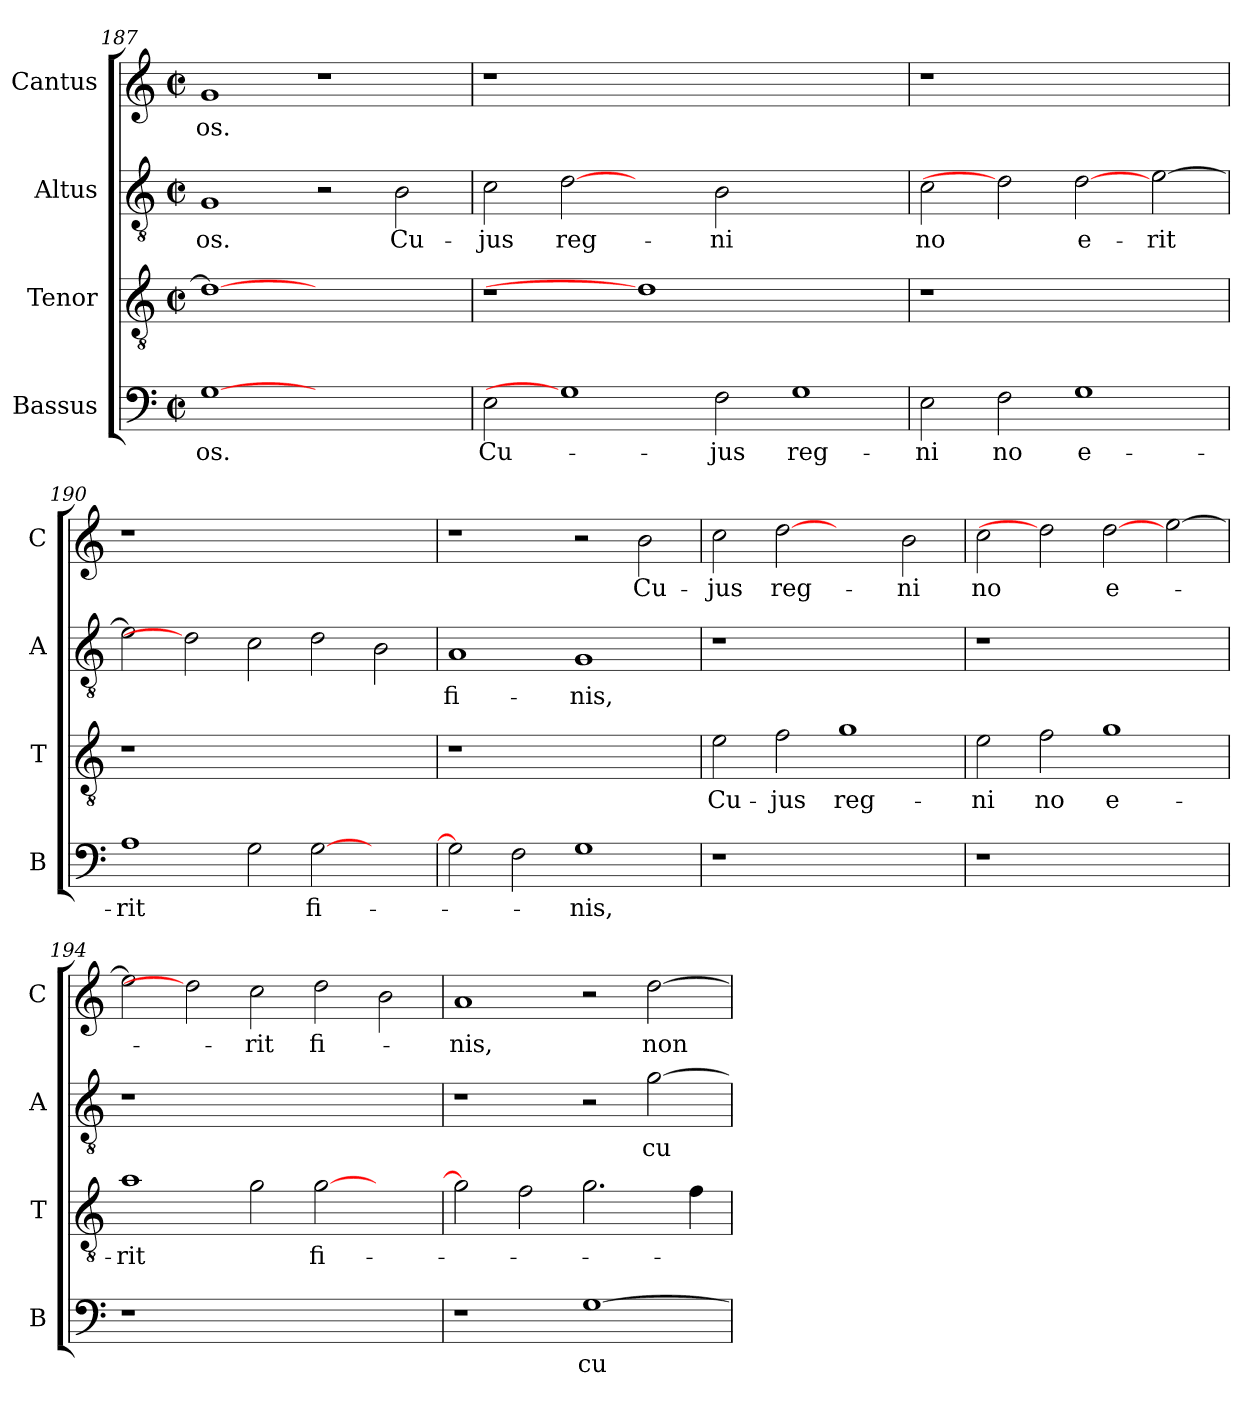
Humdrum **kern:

**kern	**text	**kern	**text	**kern	**text	**kern	**text
*part4	*part4	*part3	*part3	*part2	*part2	*part1	*part1
*staff4	*staff4	*staff3	*staff3	*staff2	*staff2	*staff1	*staff1
*I"Bassus	*	*I"Tenor	*	*I"Altus	*	*I"Cantus	*
*I'B	*	*I'T	*	*I'A	*	*I'C	*
*clefF4	*	*clefGv2	*	*clefGv2	*	*clefG2	*
*k[]	*	*k[]	*	*k[]	*	*k[]	*
*C:	*	*C:	*	*C:	*	*C:	*
*M2/2	*	*M2/2	*	*M2/2	*	*M2/2	*
*met(c|)	*	*met(c|)	*	*met(c|)	*	*met(c|)	*
=187	=187	=187	=187	=187	=187	=187	=187
!	!LO:LY:b	!	!	!	!	!	!
!	!	!	!	!	!LO:LY:b	!	!
!	!	!	!	!	!	!	!LO:LY:b
[1G	-os.	1d_	.	1G	-os.	1g	-os.
1ryy	.	1ryy	.	2r	.	1r	.
!	!	!	!	!	!LO:LY:b	!	!
.	.	.	.	2B\	Cu-	.	.
=188	=188	=188	=188	=188	=188	=188	=188
!	!LO:LY:b	!	!	!	!	!	!
!	!	!	!	!	!LO:LY:b	!	!
2E\	Cu-	1r	.	2c\	-jus	1r	.
!	!	!	!	!	!LO:LY:b	!	!
1G]	.	.	.	[2d	reg-	.	.
.	.	1d]	.	2ryy	.	0ryy	.
!	!LO:LY:b	!	!	!	!	!	!
!	!	!	!	!	!LO:LY:b	!	!
2F\	-jus	.	.	2B\	-ni	.	.
!	!LO:LY:b	!	!	!	!	!	!
1G	reg-	1ryy	.	1ryy	.	.	.
=189	=189	=189	=189	=189	=189	=189	=189
!	!LO:LY:b	!	!	!	!	!	!
!	!	!	!	!	!LO:LY:b	!	!
2E\	-ni	1r	.	2c\	no	1r	.
!	!LO:LY:b	!	!	!	!	!	!
2F\	no	.	.	2d]	.	.	.
!	!LO:LY:b	!	!	!	!	!	!
!	!	!	!	!	!LO:LY:b	!	!
1G	e-	1ryy	.	[2d	e-	1ryy	.
!	!	!	!	!	!LO:LY:b	!	!
.	.	.	.	[2e\	-rit	.	.
=190	=190	=190	=190	=190	=190	=190	=190
!	!LO:LY:b	!	!	!	!	!	!
1A	-rit	1r	.	2e\]	.	1r	.
.	.	.	.	2d]	.	.	.
2G\	.	1.ryy	.	2c\	.	1.ryy	.
!	!LO:LY:b	!	!	!	!	!	!
[2G\	fi-	.	.	2d\	.	.	.
2ryy	.	.	.	2B\	.	.	.
!!LO:PB:g=z
=191	=191	=191	=191	=191	=191	=191	=191
!	!	!	!	!	!LO:LY:b	!	!
2G\]	.	1r	.	1A	fi-	1r	.
2F\	.	.	.	.	.	.	.
!	!LO:LY:b	!	!	!	!	!	!
!	!	!	!	!	!LO:LY:b	!	!
1G	-nis,	1ryy	.	1G	-nis,	2r	.
!	!	!	!	!	!	!	!LO:LY:b
.	.	.	.	.	.	2b\	Cu-
=192	=192	=192	=192	=192	=192	=192	=192
!	!	!	!LO:LY:b	!	!	!	!
!	!	!	!	!	!	!	!LO:LY:b
1r	.	2e\	Cu-	1r	.	2cc\	-jus
!	!	!	!LO:LY:b	!	!	!	!
!	!	!	!	!	!	!	!LO:LY:b
.	.	2f\	-jus	.	.	[2dd	reg-
!	!	!	!LO:LY:b	!	!	!	!
1ryy	.	1g	reg-	1ryy	.	2ryy	.
!	!	!	!	!	!	!	!LO:LY:b
.	.	.	.	.	.	2b\	-ni
=193	=193	=193	=193	=193	=193	=193	=193
!	!	!	!LO:LY:b	!	!	!	!
!	!	!	!	!	!	!	!LO:LY:b
1r	.	2e\	-ni	1r	.	2cc\	no
!	!	!	!LO:LY:b	!	!	!	!
.	.	2f\	no	.	.	2dd]	.
!	!	!	!LO:LY:b	!	!	!	!
!	!	!	!	!	!	!	!LO:LY:b
1ryy	.	1g	e-	1ryy	.	[2dd	e-
.	.	.	.	.	.	[2ee\	.
=194	=194	=194	=194	=194	=194	=194	=194
!	!	!	!LO:LY:b	!	!	!	!
1r	.	1a	-rit	1r	.	2ee\]	.
.	.	.	.	.	.	2dd]	.
!	!	!	!	!	!	!	!LO:LY:b
1.ryy	.	2g\	.	1.ryy	.	2cc\	-rit
!	!	!	!LO:LY:b	!	!	!	!
!	!	!	!	!	!	!	!LO:LY:b
.	.	[2g\	fi-	.	.	2dd\	fi-
.	.	2ryy	.	.	.	2b\	.
=195	=195	=195	=195	=195	=195	=195	=195
!	!	!	!	!	!	!	!LO:LY:b
1r	.	2g\]	.	1r	.	1a	-nis,
.	.	2f\	.	.	.	.	.
!	!LO:LY:b	!	!	!	!	!	!
[1G	cu-	2.g\	.	2r	.	2r	.
!	!	!	!	!	!LO:LY:b	!	!
!	!	!	!	!	!	!	!LO:LY:b
.	.	.	.	[2g\	cu-	[2dd\	non
.	.	4f\	.	.	.	.	.
=	=	=	=	=	=	=	=
*-	*-	*-	*-	*-	*-	*-	*-
